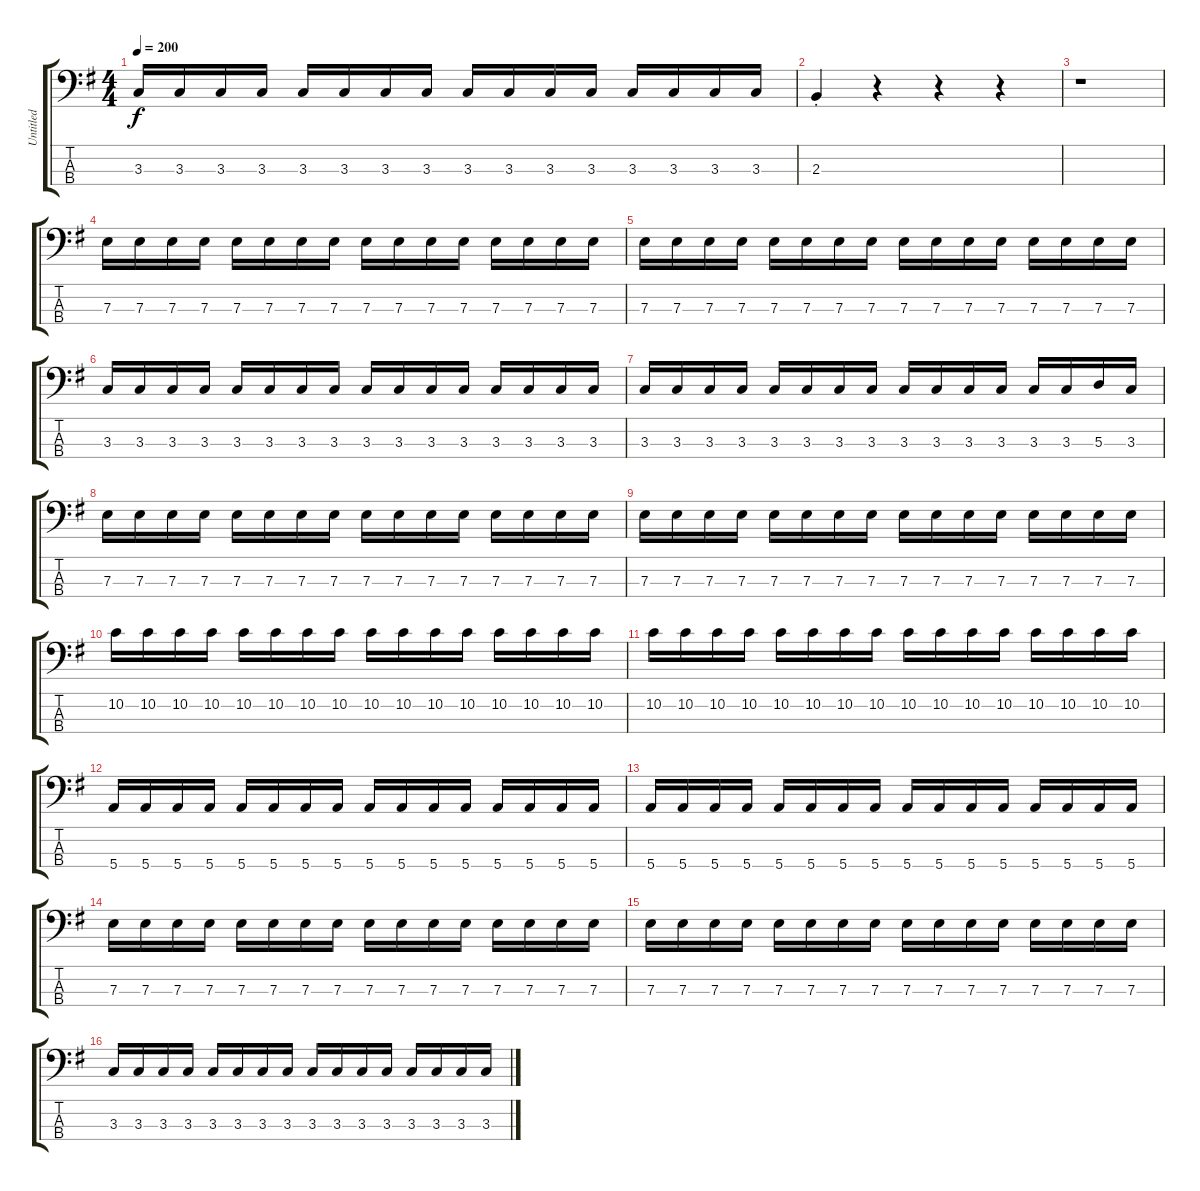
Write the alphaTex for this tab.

\track ("Untitled" "Untitled") {instrument electricbassfinger}
\staff {score tabs}
\tuning (G2 D2 A1 E1) {hide}
\ts (4 4)
\tempo 200
\clef f4
\ks g
3.3.16{dy f} 3.3.16 3.3.16 3.3.16 3.3.16 3.3.16 3.3.16 3.3.16 3.3.16 3.3.16 3.3.16 3.3.16 3.3.16 3.3.16 3.3.16 3.3.16 |
2.3{st}.4 r.4 r.4 r.4 |
r.1 |
7.3.16 7.3.16 7.3.16 7.3.16 7.3.16 7.3.16 7.3.16 7.3.16 7.3.16 7.3.16 7.3.16 7.3.16 7.3.16 7.3.16 7.3.16 7.3.16 |
7.3.16 7.3.16 7.3.16 7.3.16 7.3.16 7.3.16 7.3.16 7.3.16 7.3.16 7.3.16 7.3.16 7.3.16 7.3.16 7.3.16 7.3.16 7.3.16 |
3.3.16 3.3.16 3.3.16 3.3.16 3.3.16 3.3.16 3.3.16 3.3.16 3.3.16 3.3.16 3.3.16 3.3.16 3.3.16 3.3.16 3.3.16 3.3.16 |
3.3.16 3.3.16 3.3.16 3.3.16 3.3.16 3.3.16 3.3.16 3.3.16 3.3.16 3.3.16 3.3.16 3.3.16 3.3.16 3.3.16 5.3.16 3.3.16 |
7.3.16 7.3.16 7.3.16 7.3.16 7.3.16 7.3.16 7.3.16 7.3.16 7.3.16 7.3.16 7.3.16 7.3.16 7.3.16 7.3.16 7.3.16 7.3.16 |
7.3.16 7.3.16 7.3.16 7.3.16 7.3.16 7.3.16 7.3.16 7.3.16 7.3.16 7.3.16 7.3.16 7.3.16 7.3.16 7.3.16 7.3.16 7.3.16 |
10.2.16 10.2.16 10.2.16 10.2.16 10.2.16 10.2.16 10.2.16 10.2.16 10.2.16 10.2.16 10.2.16 10.2.16 10.2.16 10.2.16 10.2.16 10.2.16 |
10.2.16 10.2.16 10.2.16 10.2.16 10.2.16 10.2.16 10.2.16 10.2.16 10.2.16 10.2.16 10.2.16 10.2.16 10.2.16 10.2.16 10.2.16 10.2.16 |
5.4.16 5.4.16 5.4.16 5.4.16 5.4.16 5.4.16 5.4.16 5.4.16 5.4.16 5.4.16 5.4.16 5.4.16 5.4.16 5.4.16 5.4.16 5.4.16 |
5.4.16 5.4.16 5.4.16 5.4.16 5.4.16 5.4.16 5.4.16 5.4.16 5.4.16 5.4.16 5.4.16 5.4.16 5.4.16 5.4.16 5.4.16 5.4.16 |
7.3.16 7.3.16 7.3.16 7.3.16 7.3.16 7.3.16 7.3.16 7.3.16 7.3.16 7.3.16 7.3.16 7.3.16 7.3.16 7.3.16 7.3.16 7.3.16 |
7.3.16 7.3.16 7.3.16 7.3.16 7.3.16 7.3.16 7.3.16 7.3.16 7.3.16 7.3.16 7.3.16 7.3.16 7.3.16 7.3.16 7.3.16 7.3.16 |
3.3.16 3.3.16 3.3.16 3.3.16 3.3.16 3.3.16 3.3.16 3.3.16 3.3.16 3.3.16 3.3.16 3.3.16 3.3.16 3.3.16 3.3.16 3.3.16
